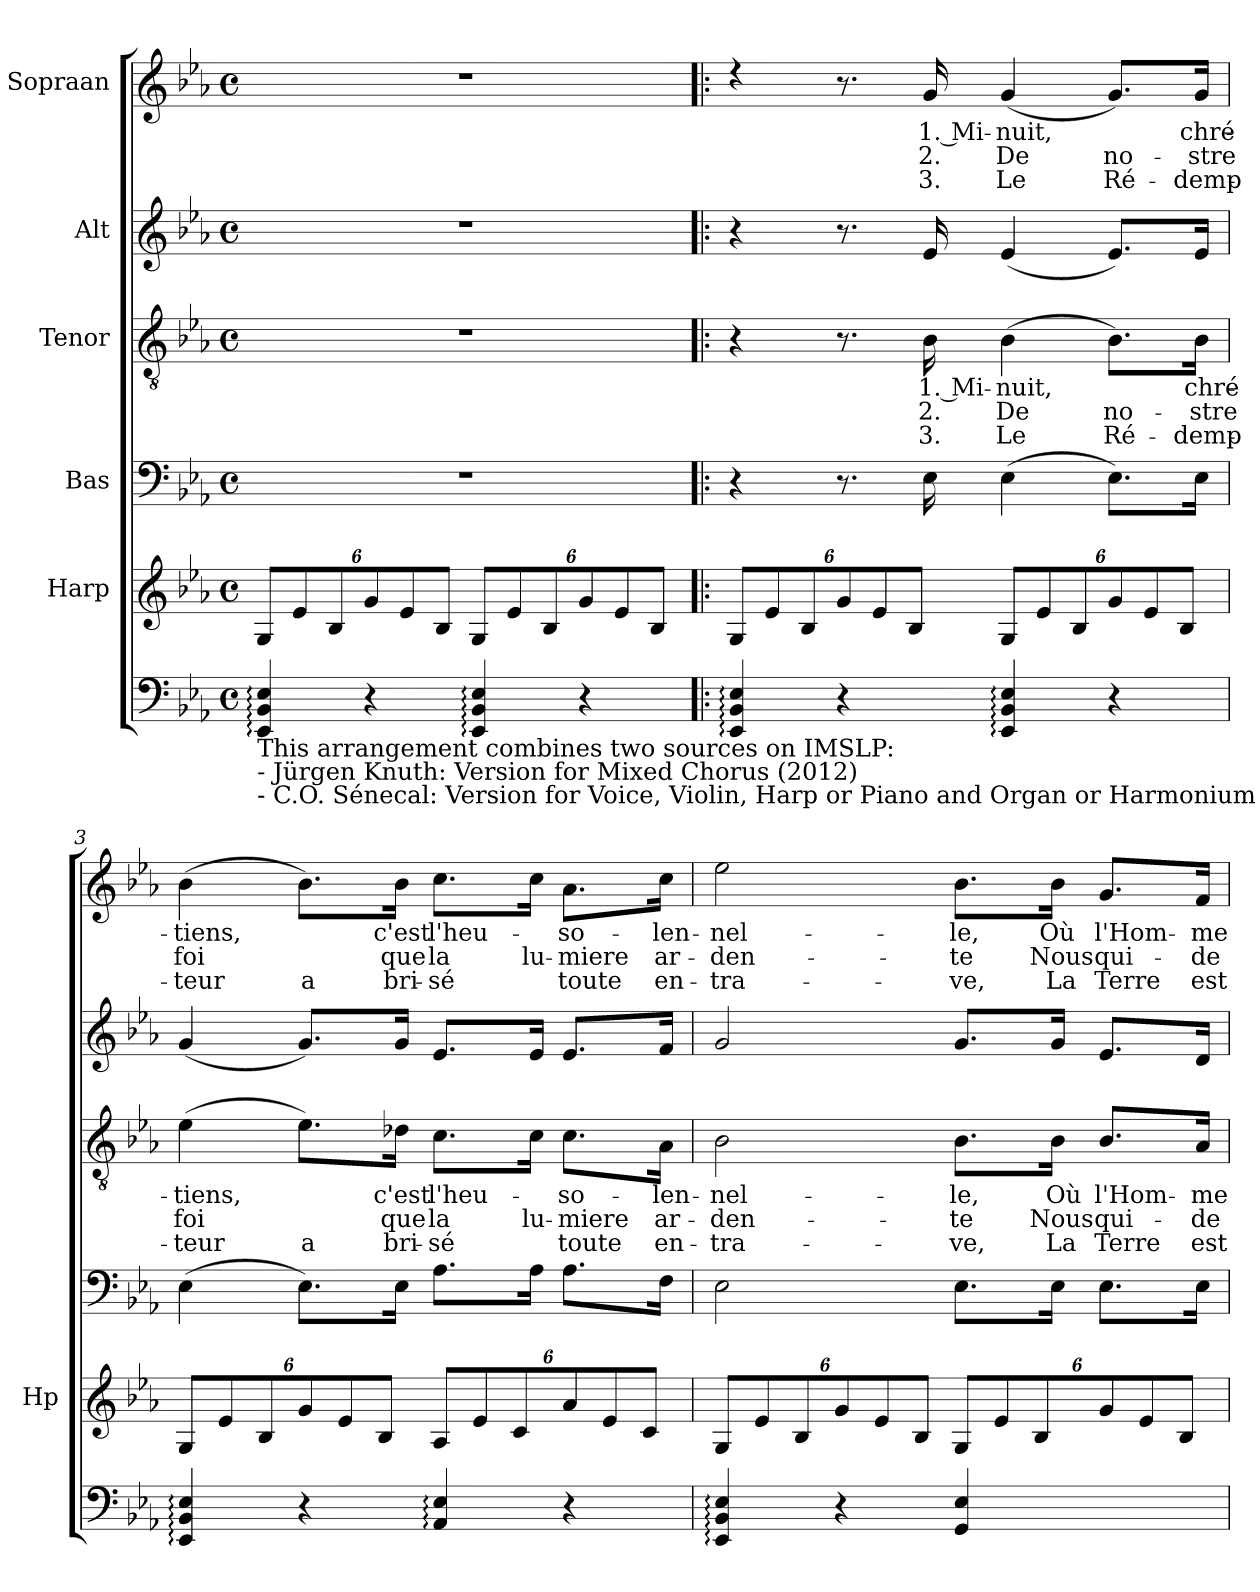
**kern	**kern	**kern	**kern	**text	**text	**text	**kern	**kern	**text	**text	**text
*part6	*part5	*part4	*part3	*part3	*part3	*part3	*part2	*part1	*part1	*part1	*part1
*staff6	*staff5	*staff4	*staff3	*staff3	*staff3	*staff3	*staff2	*staff1	*staff1	*staff1	*staff1
*	*I"Harp	*I"Bas	*I"Tenor	*	*	*	*I"Alt	*I"Sopraan	*	*	*
*	*I'Hp	*	*	*	*	*	*	*	*	*	*
*clefF4	*clefG2	*clefF4	*clefGv2	*	*	*	*clefG2	*clefG2	*	*	*
*k[b-e-a-]	*k[b-e-a-]	*k[b-e-a-]	*k[b-e-a-]	*	*	*	*k[b-e-a-]	*k[b-e-a-]	*	*	*
*E-:	*E-:	*E-:	*E-:	*	*	*	*E-:	*E-:	*	*	*
*M4/4	*M4/4	*M4/4	*M4/4	*	*	*	*M4/4	*M4/4	*	*	*
*met(c)	*met(c)	*met(c)	*met(c)	*	*	*	*met(c)	*met(c)	*	*	*
=1	=1	=1	=1	=1	=1	=1	=1	=1	=1	=1	=1
!LO:TX:b:t=This arrangement combines two sources on IMSLP&colon; \n-  Jürgen Knuth&colon; Version for Mixed Chorus (2012)\n-  C.O. Sénecal&colon; Version for Voice, Violin, Harp or Piano and Organ or Harmonium (c. 1910)	!	!	!	!	!	!	!	!	!	!	!
4EE-/: 4BB-/: 4E-/:	12G/L	1r	1r	.	.	.	1r	1r	.	.	.
.	12e-/	.	.	.	.	.	.	.	.	.	.
.	12B-/	.	.	.	.	.	.	.	.	.	.
4r	12g/	.	.	.	.	.	.	.	.	.	.
.	12e-/	.	.	.	.	.	.	.	.	.	.
.	12B-/J	.	.	.	.	.	.	.	.	.	.
4EE-/: 4BB-/: 4E-/:	12G/L	.	.	.	.	.	.	.	.	.	.
.	12e-/	.	.	.	.	.	.	.	.	.	.
.	12B-/	.	.	.	.	.	.	.	.	.	.
4r	12g/	.	.	.	.	.	.	.	.	.	.
.	12e-/	.	.	.	.	.	.	.	.	.	.
.	12B-/J	.	.	.	.	.	.	.	.	.	.
=2!|:	=2!|:	=2!|:	=2!|:	=2!|:	=2!|:	=2!|:	=2!|:	=2!|:	=2!|:	=2!|:	=2!|:
4EE-/: 4BB-/: 4E-/:	12G/L	4r	4r	.	.	.	4r	4rdd	.	.	.
.	12e-/	.	.	.	.	.	.	.	.	.	.
.	12B-/	.	.	.	.	.	.	.	.	.	.
4r	12g/	8.r	8.r	.	.	.	8.r	8.r	.	.	.
.	12e-/	.	.	.	.	.	.	.	.	.	.
.	12B-/J	.	.	.	.	.	.	.	.	.	.
!	!	!	!	!LO:LY:b	!LO:LY:b	!LO:LY:b	!	!	!	!	!
!	!	!	!	!	!	!	!	!	!LO:LY:b	!LO:LY:b	!LO:LY:b
.	.	16E-\	16B-\	1. Mi-	2.	3.	16e-/	16g/	1. Mi-	2.	3.
!	!	!	!	!LO:LY:b	!LO:LY:b	!LO:LY:b	!	!	!	!	!
!	!	!	!	!	!	!	!	!	!LO:LY:b	!LO:LY:b	!LO:LY:b
4EE-/: 4BB-/: 4E-/:	12G/L	(>4E-\	(>4B-\	-nuit,	De	Le	(<4e-/	(<4g/	-nuit,	De	Le
.	12e-/	.	.	.	.	.	.	.	.	.	.
.	12B-/	.	.	.	.	.	.	.	.	.	.
!	!	!	!	!	!LO:LY:b	!LO:LY:b	!	!	!	!	!
!	!	!	!	!	!	!	!	!	!	!LO:LY:b	!LO:LY:b
4r	12g/	8.E-\L)	8.B-\L)	.	no-	Ré-	8.e-/L)	8.g/L)	.	no-	Ré-
.	12e-/	.	.	.	.	.	.	.	.	.	.
.	12B-/J	.	.	.	.	.	.	.	.	.	.
!	!	!	!	!LO:LY:b	!LO:LY:b	!LO:LY:b	!	!	!	!	!
!	!	!	!	!	!	!	!	!	!LO:LY:b	!LO:LY:b	!LO:LY:b
.	.	16E-\Jk	16B-\Jk	chré-	-stre	-demp-	16e-/Jk	16g/Jk	chré-	-stre	-demp-
=3	=3	=3	=3	=3	=3	=3	=3	=3	=3	=3	=3
!	!	!	!	!LO:LY:b	!LO:LY:b	!LO:LY:b	!	!	!	!	!
!	!	!	!	!	!	!	!	!	!LO:LY:b	!LO:LY:b	!LO:LY:b
4EE-/: 4BB-/: 4E-/:	12G/L	(>4E-\	(>4e-\	-tiens,	foi	-teur	(<4g/	(>4b-\	-tiens,	foi	-teur
.	12e-/	.	.	.	.	.	.	.	.	.	.
.	12B-/	.	.	.	.	.	.	.	.	.	.
!	!	!	!	!	!	!LO:LY:b	!	!	!	!	!
!	!	!	!	!	!	!	!	!	!	!	!LO:LY:b
4r	12g/	8.E-\L)	8.e-\L)	.	.	a	8.g/L)	8.b-\L)	.	.	a
.	12e-/	.	.	.	.	.	.	.	.	.	.
.	12B-/J	.	.	.	.	.	.	.	.	.	.
!	!	!	!	!LO:LY:b	!LO:LY:b	!LO:LY:b	!	!	!	!	!
!	!	!	!	!	!	!	!	!	!LO:LY:b	!LO:LY:b	!LO:LY:b
.	.	16E-\Jk	16d-X\Jk	c'est	que	bri-	16g/Jk	16b-\Jk	c'est	que	bri-
!	!	!	!	!LO:LY:b	!LO:LY:b	!LO:LY:b	!	!	!	!	!
!	!	!	!	!	!	!	!	!	!LO:LY:b	!LO:LY:b	!LO:LY:b
4AA-/: 4E-/:	12A-/L	8.A-\L	8.c\L	l'heu-	la	-sé	8.e-/L	8.cc\L	l'heu-	la	-sé
.	12e-/	.	.	.	.	.	.	.	.	.	.
.	12c/	.	.	.	.	.	.	.	.	.	.
!	!	!	!	!	!LO:LY:b	!	!	!	!	!	!
!	!	!	!	!	!	!	!	!	!	!LO:LY:b	!
.	.	16A-\Jk	16c\Jk	.	lu-	.	16e-/Jk	16cc\Jk	.	lu-	.
!	!	!	!	!LO:LY:b	!LO:LY:b	!LO:LY:b	!	!	!	!	!
!	!	!	!	!	!	!	!	!	!LO:LY:b	!LO:LY:b	!LO:LY:b
4r	12a-/	8.A-\L	8.c\L	so-	-miere	toute	8.e-/L	8.a-\L	so-	-miere	toute
.	12e-/	.	.	.	.	.	.	.	.	.	.
.	12c/J	.	.	.	.	.	.	.	.	.	.
!	!	!	!	!LO:LY:b	!LO:LY:b	!LO:LY:b	!	!	!	!	!
!	!	!	!	!	!	!	!	!	!LO:LY:b	!LO:LY:b	!LO:LY:b
.	.	16F\Jk	16A-\Jk	-len-	ar-	en-	16f/Jk	16cc\Jk	-len-	ar-	en-
!!LO:LB:g=z
=4	=4	=4	=4	=4	=4	=4	=4	=4	=4	=4	=4
!	!	!	!	!LO:LY:b	!LO:LY:b	!LO:LY:b	!	!	!	!	!
!	!	!	!	!	!	!	!	!	!LO:LY:b	!LO:LY:b	!LO:LY:b
4EE-/: 4BB-/: 4E-/:	12G/L	2E-\	2B-\	-nel-	-den-	-tra-	2g/	2ee-\	-nel-	-den-	-tra-
.	12e-/	.	.	.	.	.	.	.	.	.	.
.	12B-/	.	.	.	.	.	.	.	.	.	.
4r	12g/	.	.	.	.	.	.	.	.	.	.
.	12e-/	.	.	.	.	.	.	.	.	.	.
.	12B-/J	.	.	.	.	.	.	.	.	.	.
!	!	!	!	!LO:LY:b	!LO:LY:b	!LO:LY:b	!	!	!	!	!
!	!	!	!	!	!	!	!	!	!LO:LY:b	!LO:LY:b	!LO:LY:b
4GG/ 4E-/	12G/L	8.E-\L	8.B-\L	-le,	-te	-ve,	8.g/L	8.b-\L	-le,	-te	-ve,
.	12e-/	.	.	.	.	.	.	.	.	.	.
.	12B-/	.	.	.	.	.	.	.	.	.	.
!	!	!	!	!LO:LY:b	!LO:LY:b	!LO:LY:b	!	!	!	!	!
!	!	!	!	!	!	!	!	!	!LO:LY:b	!LO:LY:b	!LO:LY:b
.	.	16E-\Jk	16B-\Jk	Où	Nous	La	16g/Jk	16b-\Jk	Où	Nous	La
!	!	!	!	!LO:LY:b	!LO:LY:b	!LO:LY:b	!	!	!	!	!
!	!	!	!	!	!	!	!	!	!LO:LY:b	!LO:LY:b	!LO:LY:b
4ryy	12g/	8.E-\L	8.B-/L	l'Hom-	qui-	Terre	8.e-/L	8.g/L	l'Hom-	qui-	Terre
.	12e-/	.	.	.	.	.	.	.	.	.	.
.	12B-/J	.	.	.	.	.	.	.	.	.	.
!	!	!	!	!LO:LY:b	!LO:LY:b	!LO:LY:b	!	!	!	!	!
!	!	!	!	!	!	!	!	!	!LO:LY:b	!LO:LY:b	!LO:LY:b
.	.	16E-\Jk	16A-/Jk	-me	-de	est	16d/Jk	16f/Jk	-me	-de	est
=	=	=	=	=	=	=	=	=	=	=	=
*-	*-	*-	*-	*-	*-	*-	*-	*-	*-	*-	*-
